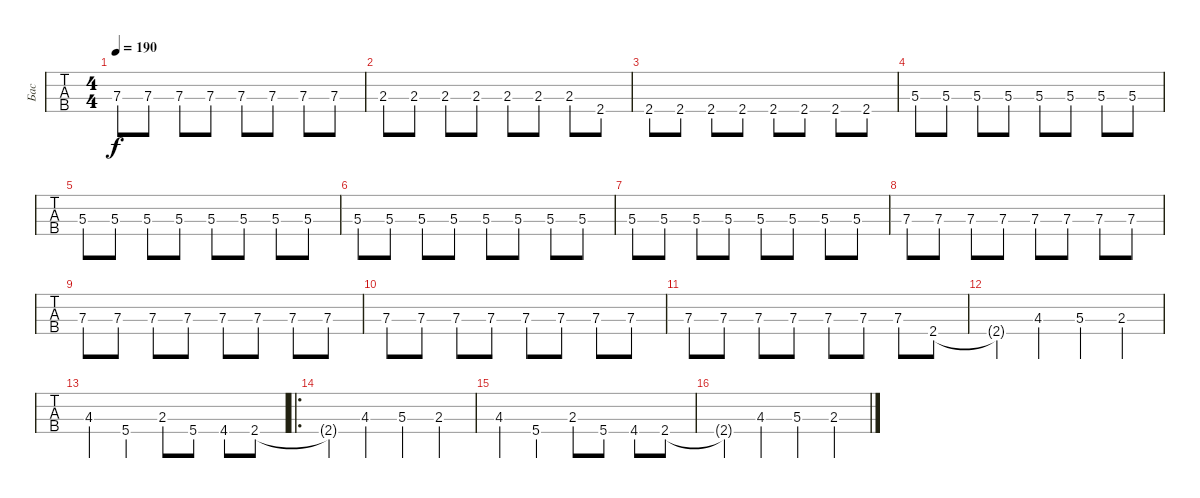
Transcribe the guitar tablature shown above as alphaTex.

\track ("Бас" "Бас") {instrument electricbasspick}
\staff {tabs}
\tuning (G2 D2 A1 E1) {hide}
\ts (4 4)
\tempo 190
\clef f4
\ks c
7.3.8{dy f} 7.3.8 7.3.8 7.3.8 7.3.8 7.3.8 7.3.8 7.3.8 |
2.3.8 2.3.8 2.3.8 2.3.8 2.3.8 2.3.8 2.3.8 2.4.8 |
2.4.8 2.4.8 2.4.8 2.4.8 2.4.8 2.4.8 2.4.8 2.4.8 |
5.3.8 5.3.8 5.3.8 5.3.8 5.3.8 5.3.8 5.3.8 5.3.8 |
5.3.8 5.3.8 5.3.8 5.3.8 5.3.8 5.3.8 5.3.8 5.3.8 |
5.3.8 5.3.8 5.3.8 5.3.8 5.3.8 5.3.8 5.3.8 5.3.8 |
5.3.8 5.3.8 5.3.8 5.3.8 5.3.8 5.3.8 5.3.8 5.3.8 |
7.3.8 7.3.8 7.3.8 7.3.8 7.3.8 7.3.8 7.3.8 7.3.8 |
7.3.8 7.3.8 7.3.8 7.3.8 7.3.8 7.3.8 7.3.8 7.3.8 |
7.3.8 7.3.8 7.3.8 7.3.8 7.3.8 7.3.8 7.3.8 7.3.8 |
7.3.8 7.3.8 7.3.8 7.3.8 7.3.8 7.3.8 7.3.8 2.4.8 |
2.4{t}.4 4.3.4 5.3.4 2.3.4 |
4.3.4 5.4.4 2.3.8 5.4.8 4.4.8 2.4.8 |
\ro
2.4{t}.4 4.3.4 5.3.4 2.3.4 |
4.3.4 5.4.4 2.3.8 5.4.8 4.4.8 2.4.8 |
2.4{t}.4 4.3.4 5.3.4 2.3.4
